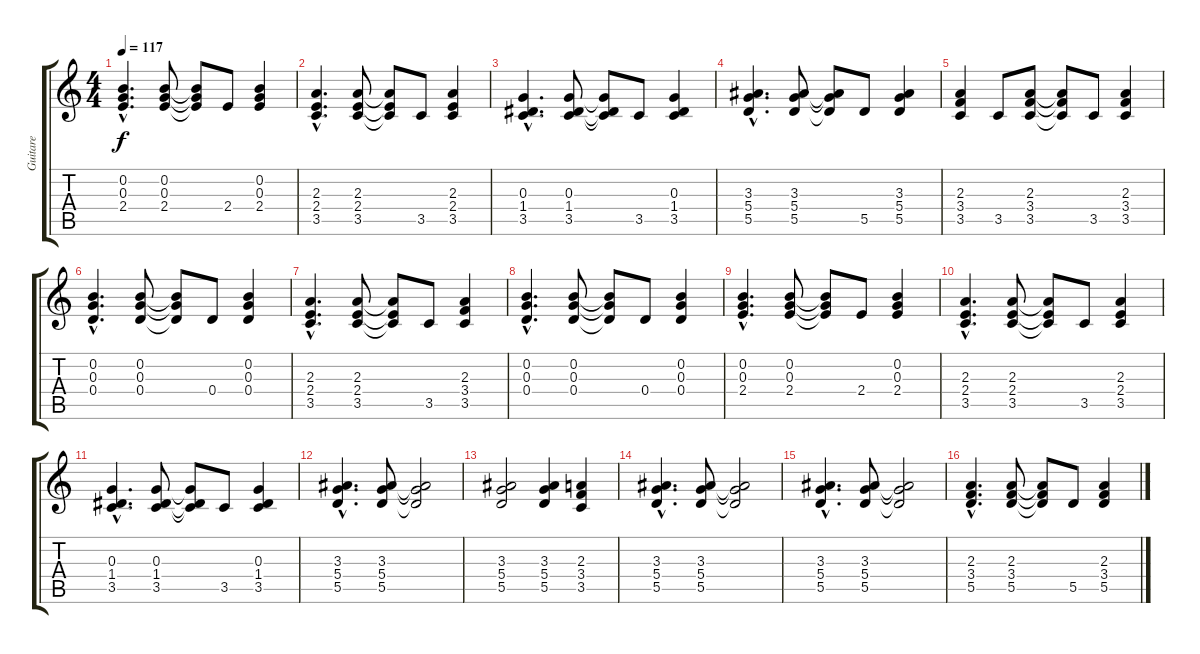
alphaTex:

\track ("Guitare" "Guitare") {instrument electricguitarjazz}
\staff {score tabs}
\tuning (E4 B3 G3 D3 A2 E2) {hide}
\ts (4 4)
\tempo 117
\clef g2
\ks c
(0.2{hac} 0.3{hac} 2.4{hac}).4{d dy f} (0.2 0.3 2.4).8 (0.2{t} 0.3{t} 2.4{t}).8 2.4.8 (0.2 0.3 2.4).4 |
(2.3{hac} 2.4{hac} 3.5{hac}).4{d} (2.3 2.4 3.5).8 (2.3{t} 2.4{t} 3.5{t}).8 3.5.8 (2.3 2.4 3.5).4 |
(0.3{hac} 1.4{hac} 3.5{hac}).4{d} (0.3 1.4 3.5).8 (0.3{t} 1.4{t} 3.5{t}).8 3.5.8 (0.3 1.4 3.5).4 |
(3.3{hac} 5.4{hac} 5.5{hac}).4{d} (3.3 5.4 5.5).8 (3.3{t} 5.4{t} 5.5{t}).8 5.5.8 (3.3 5.4 5.5).4 |
(2.3 3.4 3.5).4 3.5.8 (2.3 3.4 3.5).8 (2.3{t} 3.4{t} 3.5{t}).8 3.5.8 (2.3 3.4 3.5).4 |
(0.2{hac} 0.3{hac} 0.4{hac}).4{d} (0.2 0.3 0.4).8 (0.2{t} 0.3{t} 0.4{t}).8 0.4.8 (0.2 0.3 0.4).4 |
(2.3{hac} 2.4{hac} 3.5{hac}).4{d} (2.3 2.4 3.5).8 (2.3{t} 2.4{t} 3.5{t}).8 3.5.8 (2.3 3.4 3.5).4 |
(0.2{hac} 0.3{hac} 0.4{hac}).4{d} (0.2 0.3 0.4).8 (0.2{t} 0.3{t} 0.4{t}).8 0.4.8 (0.2 0.3 0.4).4 |
(0.2{hac} 0.3{hac} 2.4{hac}).4{d} (0.2 0.3 2.4).8 (0.2{t} 0.3{t} 2.4{t}).8 2.4.8 (0.2 0.3 2.4).4 |
(2.3{hac} 2.4{hac} 3.5{hac}).4{d} (2.3 2.4 3.5).8 (2.3{t} 2.4{t} 3.5{t}).8 3.5.8 (2.3 2.4 3.5).4 |
(0.3{hac} 1.4{hac} 3.5{hac}).4{d} (0.3 1.4 3.5).8 (0.3{t} 1.4{t} 3.5{t}).8 3.5.8 (0.3 1.4 3.5).4 |
(3.3{hac} 5.4{hac} 5.5{hac}).4{d} (3.3 5.4 5.5).8 (3.3{t} 5.4{t} 5.5{t}).2 |
(3.3 5.4 5.5).2 (3.3 5.4 5.5).4 (2.3 3.4 3.5).4 |
(3.3{hac} 5.4{hac} 5.5{hac}).4{d} (3.3 5.4 5.5).8 (3.3{t} 5.4{t} 5.5{t}).2 |
(3.3{hac} 5.4{hac} 5.5{hac}).4{d} (3.3 5.4 5.5).8 (3.3{t} 5.4{t} 5.5{t}).2 |
(2.3{hac} 3.4{hac} 5.5{hac}).4{d} (2.3 3.4 5.5).8 (2.3{t} 3.4{t} 5.5{t}).8 5.5.8 (2.3 3.4 5.5).4
